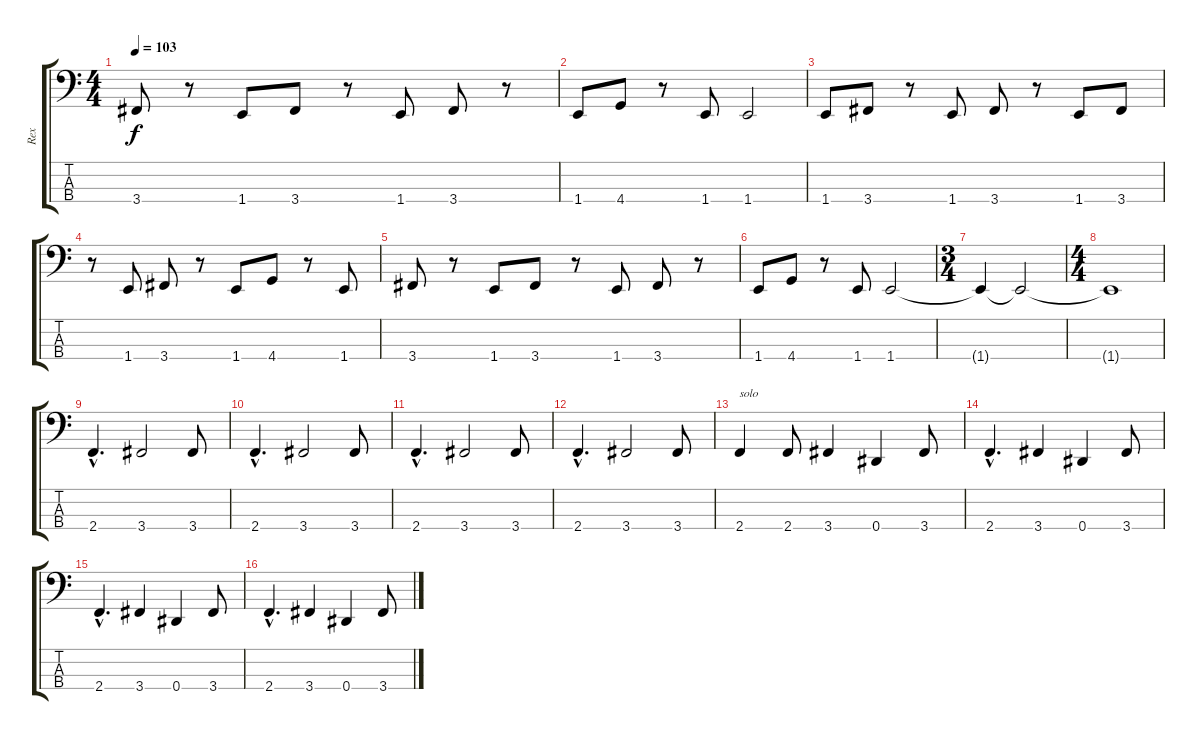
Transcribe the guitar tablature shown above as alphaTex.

\track ("Rex" "Rex") {instrument electricbasspick}
\staff {score tabs}
\tuning (Gb2 Db2 Ab1 Eb1) {hide}
\ts (4 4)
\tempo 103
\clef f4
\ks c
3.4.8{dy f} r.8 1.4.8 3.4.8 r.8 1.4.8 3.4.8 r.8 |
1.4.8 4.4.8 r.8 1.4.8 1.4.2 |
1.4.8 3.4.8 r.8 1.4.8 3.4.8 r.8 1.4.8 3.4.8 |
r.8 1.4.8 3.4.8 r.8 1.4.8 4.4.8 r.8 1.4.8 |
3.4.8 r.8 1.4.8 3.4.8 r.8 1.4.8 3.4.8 r.8 |
1.4.8 4.4.8 r.8 1.4.8 1.4.2 |
\ts (3 4)
1.4{t}.4 1.4{t}.2 |
\ts (4 4)
1.4{t}.1 |
2.4{hac}.4{d} 3.4.2 3.4.8 |
2.4{hac}.4{d} 3.4.2 3.4.8 |
2.4{hac}.4{d} 3.4.2 3.4.8 |
2.4{hac}.4{d} 3.4.2 3.4.8 |
2.4.4{txt "solo"} 2.4.8 3.4.4 0.4.4 3.4.8 |
2.4{hac}.4{d} 3.4.4 0.4.4 3.4.8 |
2.4{hac}.4{d} 3.4.4 0.4.4 3.4.8 |
2.4{hac}.4{d} 3.4.4 0.4.4 3.4.8
